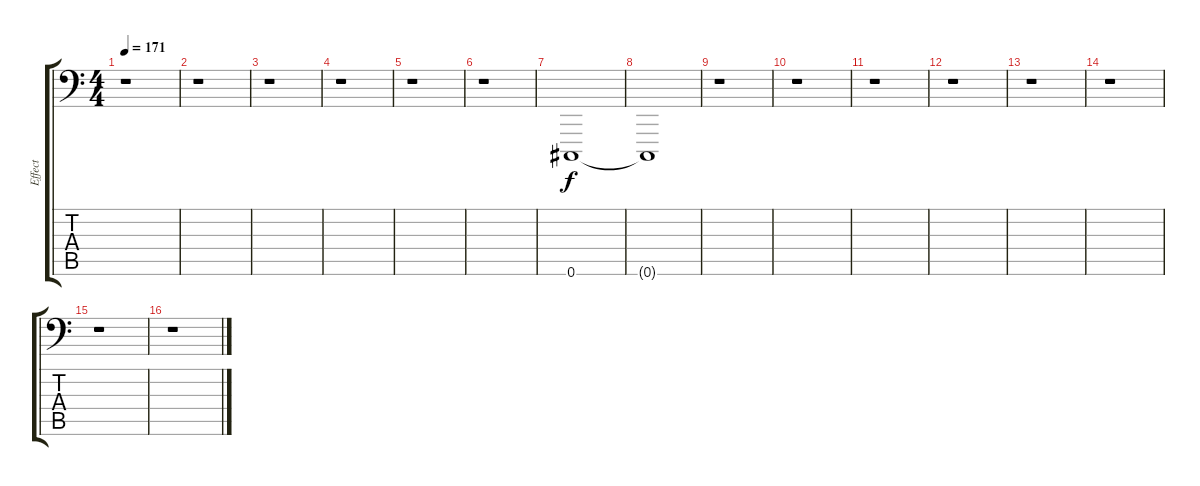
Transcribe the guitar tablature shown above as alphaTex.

\track ("Effect" "Effect") {instrument lead3calliope}
\staff {score tabs}
\tuning (Eb4 Bb3 Gb3 Db3 Ab2 Db1) {hide}
\ts (4 4)
\tempo 171
\clef f4
\ks c
r.1{dy f} |
r.1 |
r.1 |
r.1 |
r.1 |
r.1 |
0.6.1{volume 16 instrument acousticgrandpiano} |
0.6{t}.1 |
r.1{volume 5 instrument lead3calliope} |
r.1 |
r.1 |
r.1 |
r.1 |
r.1 |
r.1 |
r.1
